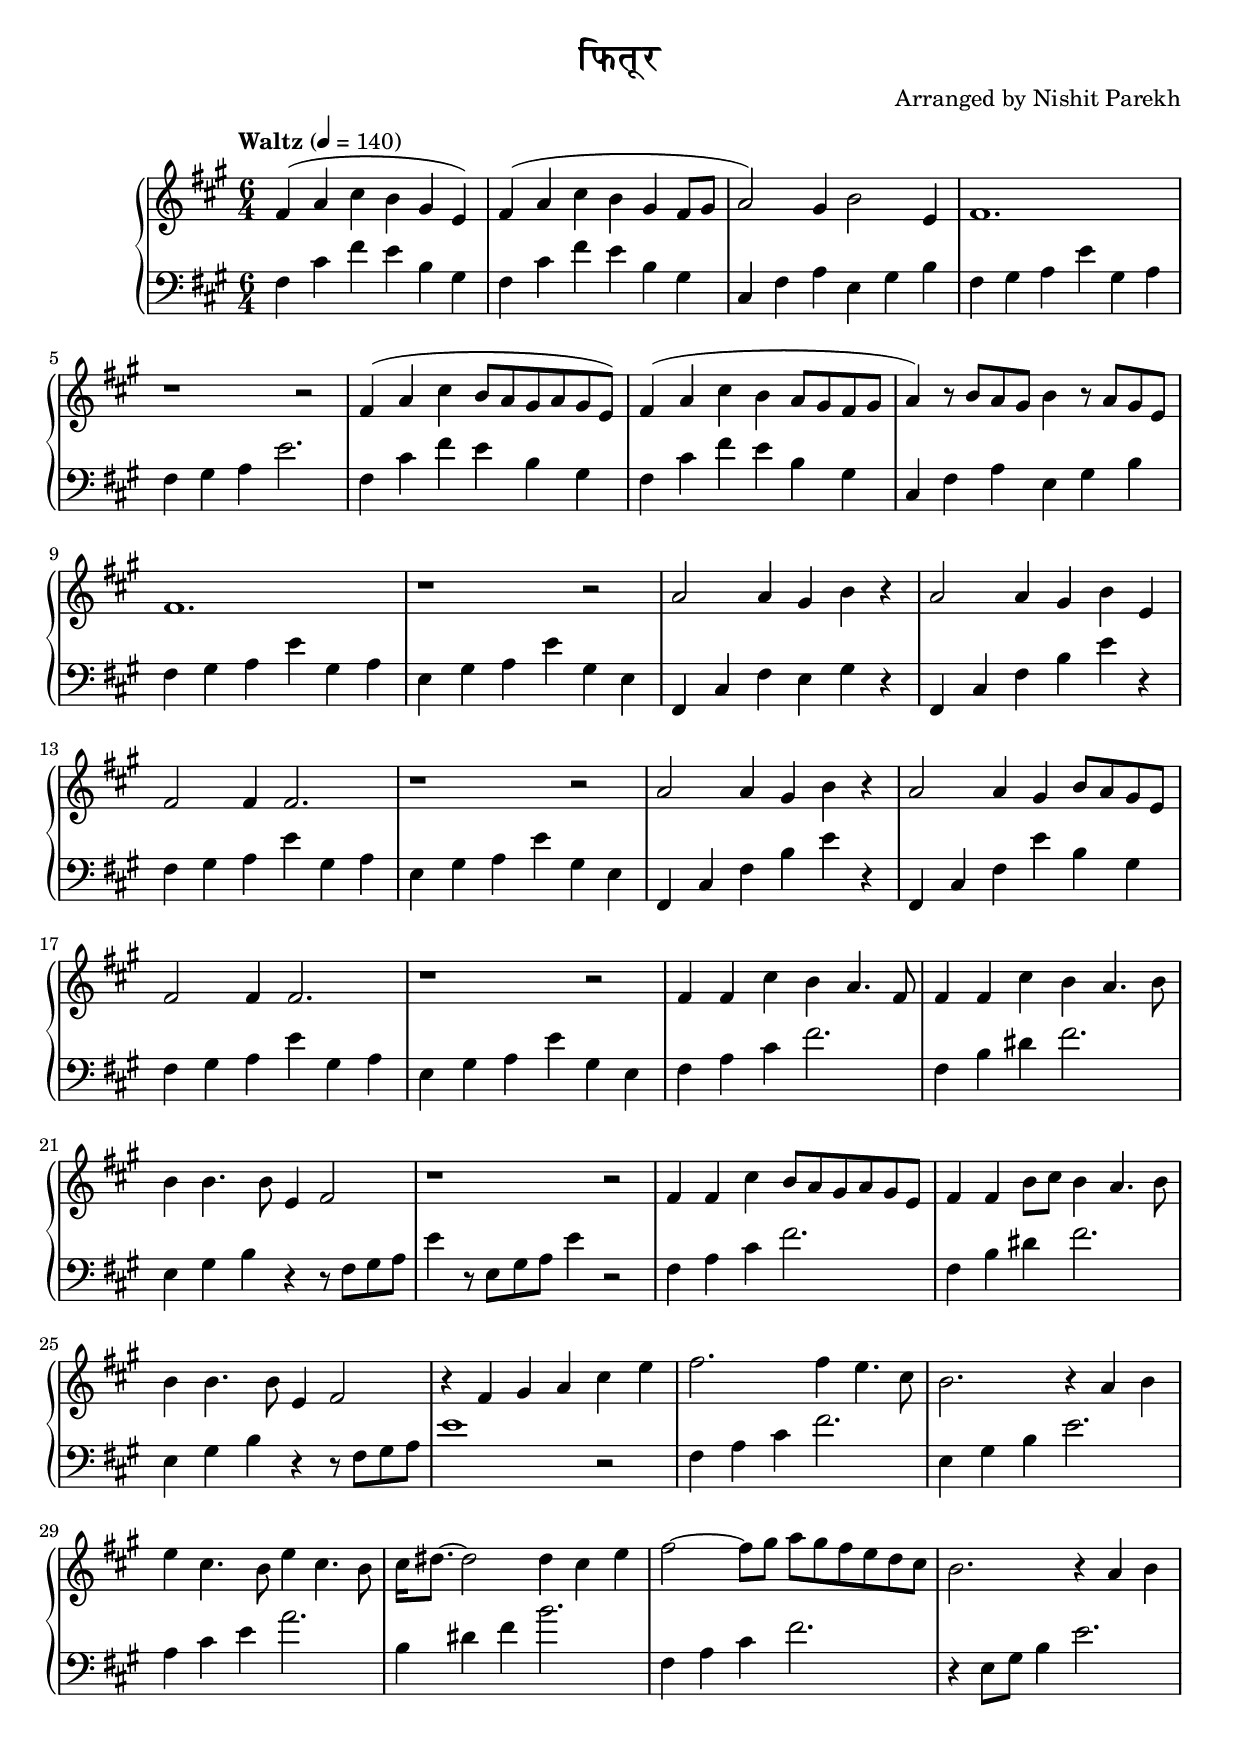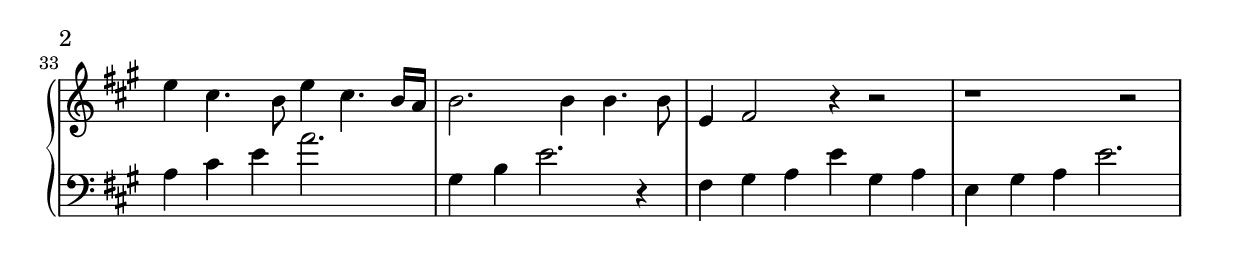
\version "2.19.82"

\header{
 title = "फितूर"
 composer = "Arranged by Nishit Parekh"
}


% ------------------------------------------------------------------------------
% NOTES
% ------------------------------------------------------------------------------

% ====================
% Intro
% ====================

rhIntro = {
  fis4( a4 cis4 b4 gis4 e4) |
  fis4( a4 cis4 b4 gis4 fis8 gis8 |
  a2) gis4 b2 e,4 |
  fis1. |
  r1 r2 |
  fis4( a4 cis4 b8 a8 gis8 a8 gis8 e8) |
  fis4( a4 cis4 b4 a8 gis8 fis8 gis8 |
  a4) r8 b8 a8 gis8 b4 r8 a8 gis8 e8 |
  fis1. |
  r1 r2 |
}

lhIntro = {
  fis,4 cis'4 fis4 e4 b4 gis4 |
  fis4 cis'4 fis4 e4 b4 gis4 |
  cis,4 fis4 a4 e4 gis4 b4 |
  fis4 gis4 a4 e'4 gis,4 a4 |
  fis4 gis4 a4 e'2. |
  fis,4 cis'4 fis4 e4 b4 gis4 |
  fis4 cis'4 fis4 e4 b4 gis4 |
  cis,4 fis4 a4 e4 gis4 b4 |
  fis4 gis4 a4 e'4 gis,4 a4 |
  e4 gis4 a4 e'4 gis,4 e4 |
}



% ====================
% Verse 1
% ====================

rhVerseOne = {
  a2 a4 gis4 b4 r4 |
  a2 a4 gis4 b4 e,4 |
  fis2 fis4 fis2. |
  r1 r2 |
  a2 a4 gis4 b4 r4 |
  a2 a4 gis4 b8 a8 gis8 e8 |
  fis2 fis4 fis2. |
  r1 r2 |

  fis4 fis4 cis'4 b4 a4. fis8 |
  fis4 fis4 cis'4 b4 a4. b8 |
  b4 b4. b8 e,4 fis2 |
  r1 r2 |
  fis4 fis4 cis'4 b8 a8 gis8 a8 gis8 e8 |
  fis4 fis4 b8 cis8 b4 a4. b8 |
  b4 b4. b8 e,4 fis2 |
  r4 fis4 gis4 a4

}

lhVerseOne = {
  fis,4 cis'4 fis4 e4 gis4 r4 |
  fis,4 cis'4 fis4 b4 e4 r4 |
  fis,4 gis4 a4 e'4 gis,4 a4 |
  e4 gis4 a4 e'4 gis,4 e4 |
  fis,4 cis'4 fis4 b4 e4 r4 |
  fis,,4 cis'4 fis4 e'4 b4 gis4 |
  fis4 gis4 a4 e'4 gis,4 a4 |
  e4 gis4 a4 e'4 gis,4 e4 |

  fis4 a4 cis4 fis2. |
  fis,4 b4 dis4 fis2. |
  e,4 gis4 b4 r4 r8 fis8 gis8 a8 |
  e'4 r8 e,8 gis8 a8 e'4 r2 |
  fis,4 a4 cis4 fis2. |
  fis,4 b4 dis4 fis2. |
  e,4 gis4 b4 r4 r8 fis8 gis8 a8 |
  e'1
}



% ====================
% Chorus 1
% ====================

rhChorusOne = {
  cis4 e4 |
  fis2. fis4 e4. cis8 |
  b2. r4 a4 b4 |
  e4 cis4. b8 e4 cis4. b8 |
  cis16 dis8.~ dis2 dis4 cis4 e4 |
  fis2~ fis8 gis8 a8 gis8 fis8 e8 d8 cis8 |
  b2. r4 a4 b4 |
  e4 cis4. b8 e4 cis4. b16 a16 |
  b2. b4 b4. b8 |
  e,4 fis2 r4 r2 |
  r1 r2 |

}

lhChorusOne = {
  r2 |
  fis,4 a4 cis4 fis2. |
  e,4 gis4 b4 e2. |
  a,4 cis4 e4 a2. |
  b,4 dis4 fis4 b2. |
  fis,4 a4 cis4 fis2. |
  r4 e,8 gis8 b4 e2. |
  a,4 cis4 e4 a2. |
  gis,4 b4 e2. r4 |
  fis,4 gis4 a4 e'4 gis,4 a4 |
  e4 gis4 a4 e'2. |
}



% ------------------------------------------------------------------------------
% BRING IT ALL TOGETHER
% ------------------------------------------------------------------------------

\score{
  \new PianoStaff <<
    \new Staff = "up" {
      <<
      \tempo "Waltz" 4 = 140
      \clef treble
      \key fis \minor
      \time 6/4

      \relative c' {
        \rhIntro
        \rhVerseOne
        \rhChorusOne
      }

      >>
    }

    \new Staff = "down" {
      \clef bass
      \key fis \minor
      \time 6/4

      \relative c' {
        \lhIntro
        \lhVerseOne
        \lhChorusOne
      }
    }
  >>
}